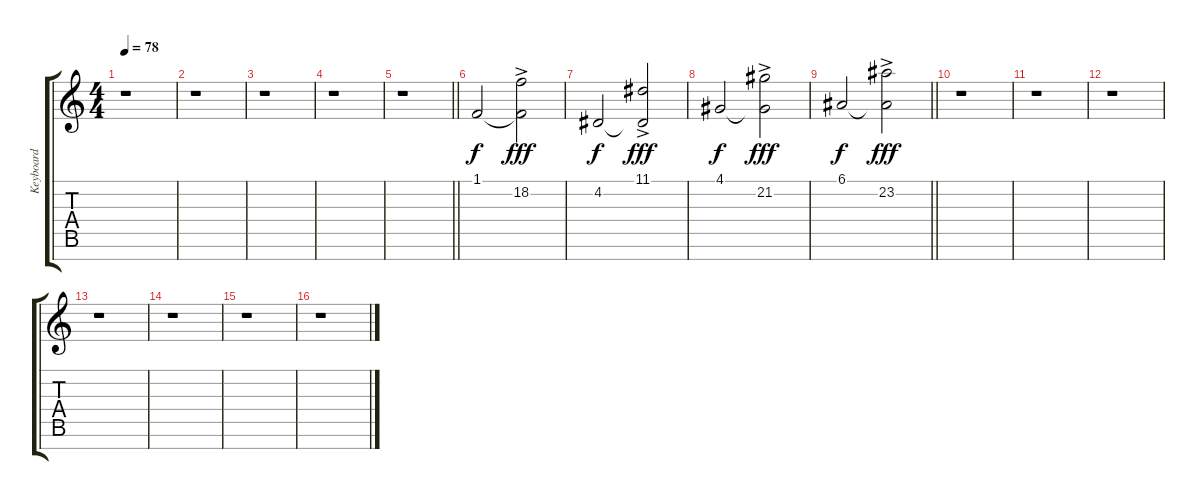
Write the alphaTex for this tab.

\track ("Keyboard" "Keyboard") {instrument pad6metallic}
\staff {score tabs}
\tuning (E4 B3 G3 D3 A2 E2 B1) {hide}
\ts (4 4)
\tempo 78
\clef g2
\ks c
r.1{dy f instrument pad6metallic} |
r.1 |
r.1 |
r.1 |
\barLineRight lightlight
r.1 |
1.1.2 (1.1{t} 18.2{ac}).2{dy fff} |
4.2.2{dy f} (11.1{ac} 4.2{t}).2{dy fff} |
4.1.2{dy f} (4.1{t} 21.2{ac}).2{dy fff} |
\barLineRight lightlight
6.1.2{dy f} (6.1{t} 23.2{ac}).2{dy fff} |
r.1 |
r.1 |
r.1 |
r.1 |
r.1 |
r.1 |
r.1
